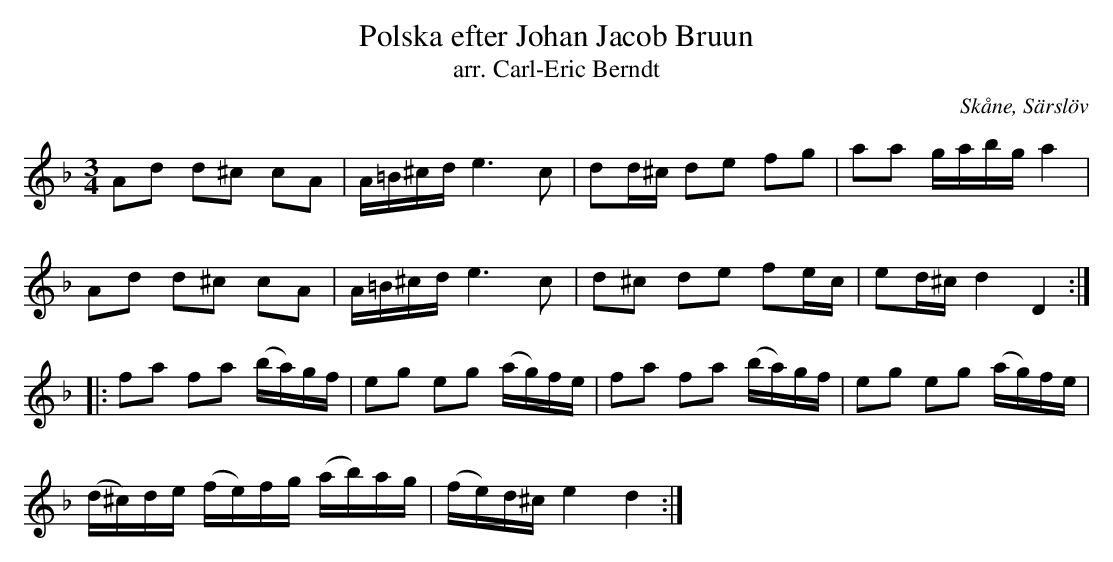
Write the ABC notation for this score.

X:1
T:Polska efter Johan Jacob Bruun
T:arr. Carl-Eric Berndt
O:Skåne, Särslöv
M:3/4
L:1/8
K:Dm
V:1
Ad d^c cA | A/=B/^c/d/ e2>c2 | dd/^c/ de fg | aa g/a/b/g/ a2 |
Ad d^c cA | A/=B/^c/d/ e2>c2 | d^c de fe/c/ | ed/^c/ d2 D2 ::
fa fa (b/a/)g/f/ | eg eg (a/g/)f/e/ | fa fa (b/a/)g/f/ | eg eg (a/g/)f/e/ |
(d/^c/)d/e/ (f/e/)f/g/ (a/b/)a/g/ | (f/e/)d/^c/ e2 d2 :|
V:2
V:3
